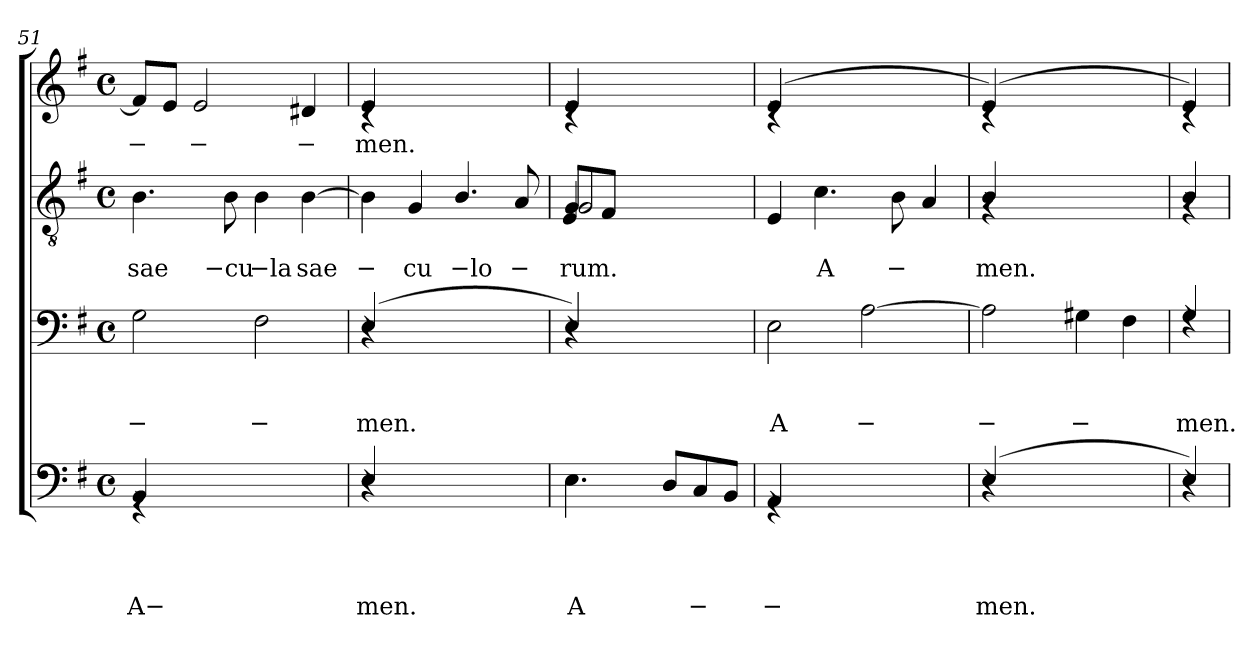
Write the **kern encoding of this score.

**kern	**text	**text	**text	**text	**kern	**text	**text	**text	**kern	**text	**text	**kern	**text
*part4	*part4	*part4	*part4	*part4	*part3	*part3	*part3	*part3	*part2	*part2	*part2	*part1	*part1
*staff4	*staff4	*staff4	*staff4	*staff4	*staff3	*staff3	*staff3	*staff3	*staff2	*staff2	*staff2	*staff1	*staff1
*clefF4	*	*	*	*	*clefF4	*	*	*	*clefGv2	*	*	*clefG2	*
*k[f#]	*	*	*	*	*k[f#]	*	*	*	*k[f#]	*	*	*k[f#]	*
*G:	*	*	*	*	*G:	*	*	*	*G:	*	*	*G:	*
*M4/4	*	*	*	*	*M4/4	*	*	*	*M4/4	*	*	*M4/4	*
*met(c)	*	*	*	*	*met(c)	*	*	*	*met(c)	*	*	*met(c)	*
=51	=51	=51	=51	=51	=51	=51	=51	=51	=51	=51	=51	=51	=51
!LO:N:head=solid	!	!	!	!LO:LY:b	!	!	!	!LO:LY:b	!	!	!LO:LY:b	!	!LO:LY:b
*^	*	*	*	*	*	*	*	*	*	*	*	*	*
4BB/	4rGG	.	.	.	A−	2G\	.	.	−	4.B\	.	sae	8f#/L]	−
.	.	.	.	.	.	.	.	.	.	.	.	.	8e/J	.
!	!	!	!	!	!	!	!	!	!	!	!	!	!	!LO:LY:b
2.ryy	2.ryy	.	.	.	.	.	.	.	.	.	.	.	2e/	−
!	!	!	!	!	!	!	!	!	!	!	!	!LO:LY:b:rj	!	!
.	.	.	.	.	.	.	.	.	.	8B\	.	−cu	.	.
!	!	!	!	!	!	!	!	!	!LO:LY:b	!	!	!LO:LY:b:rj	!	!
.	.	.	.	.	.	2F#\	.	.	−	4B\	.	−la	.	.
!	!	!	!	!	!	!	!	!	!	!	!	!LO:LY:b	!	!LO:LY:b
.	.	.	.	.	.	.	.	.	.	[>4B\	.	sae	4d#X/	−
=52	=52	=52	=52	=52	=52	=52	=52	=52	=52	=52	=52	=52	=52	=52
!LO:N:head=solid	!	!	!	!	!LO:LY:b	!LO:N:head=solid	!	!	!LO:LY:b	!	!	!LO:LY:b	!LO:N:head=solid	!LO:LY:b
*	*	*	*	*	*	*^	*	*	*	*	*	*	*^	*
4E/	4rC	.	.	.	men.	(4E/	4rC	.	.	men.	4B\]	.	−	4e/	4rc	men.
!	!	!	!	!	!	!	!	!	!	!	!	!	!LO:LY:b	!	!	!
2.ryy	2.ryy	.	.	.	.	2.ryy	2.ryy	.	.	.	4G/	.	cu	2.ryy	2.ryy	.
!	!	!	!	!	!	!	!	!	!	!	!	!	!LO:LY:b:rj	!	!	!
.	.	.	.	.	.	.	.	.	.	.	4.B/	.	−lo	.	.	.
!	!	!	!	!	!	!	!	!	!	!	!	!	!LO:LY:b	!	!	!
.	.	.	.	.	.	.	.	.	.	.	(8A/	.	−	.	.	.
*v	*v	*	*	*	*	*	*	*	*	*	*	*	*	*	*	*
!!LO:LB:g=z	!!
=53	=53	=53	=53	=53	=53	=53	=53	=53	=53	=53	=53	=53	=53	=53	=53
!	!	!	!	!LO:LY:b	!LO:N:head=solid	!	!	!	!	!	!	!LO:LY:b	!	!	!
*	*	*	*	*	*	*	*	*	*	*^	*	*	*	*	*
!	!	!	!	!	!	!	!	!	!	!	!	!	!LO:LY:b	!	!	!
*	*	*	*	*	*	*	*	*	*	*	*^	*	*	*	*	*
!	!	!	!	!	!	!	!	!	!	!	!	!	!	!LO:LY:b	!LO:N:head=solid	!	!
4.E\	.	.	.	A	4E/)	4rC	.	.	.	8G/L	2G/	4E/	.	rum.	4e/	4rc	.
.	.	.	.	.	.	.	.	.	.	8F#/J	.	.	.	.	.	.	.
.	.	.	.	.	2ryy	2ryy	.	.	.	4ryy	.	4ryy	.	.	2ryy	2ryy	.
8D/L	.	.	.	.	.	.	.	.	.	.	.	.	.	.	.	.	.
!	!	!	!	!LO:LY:b	!	!	!	!	!	!	!	!	!	!	!	!	!
8C/	.	.	.	−	.	.	.	.	.	4ryy	4ryy	4ryy	.	.	.	.	.
8BB/J	.	.	.	.	.	.	.	.	.	.	.	.	.	.	.	.	.
*	*	*	*	*	*v	*v	*	*	*	*	*	*	*	*	*	*	*
*	*	*	*	*	*	*	*	*	*v	*v	*v	*	*	*	*	*
=54	=54	=54	=54	=54	=54	=54	=54	=54	=54	=54	=54	=54	=54	=54
!LO:N:head=solid	!	!	!	!LO:LY:b	!	!	!	!LO:LY:b	!	!	!	!LO:N:head=solid	!	!
*^	*	*	*	*	*	*	*	*	*	*	*	*	*	*
4AA/	4rFF	.	.	.	−	2E\	.	.	A	4E/	.	.	(<4e/	4rc	.
!	!	!	!	!	!	!	!	!	!	!	!	!LO:LY:b	!	!	!
2.ryy	2.ryy	.	.	.	.	.	.	.	.	4.c\	.	A	2.ryy	2.ryy	.
!	!	!	!	!	!	!	!	!	!LO:LY:b	!	!	!	!	!	!
.	.	.	.	.	.	[>2A\	.	.	−	.	.	.	.	.	.
!	!	!	!	!	!	!	!	!	!	!	!	!LO:LY:b	!	!	!
.	.	.	.	.	.	.	.	.	.	8B\	.	−	.	.	.
.	.	.	.	.	.	.	.	.	.	4A/	.	.	.	.	.
=55	=55	=55	=55	=55	=55	=55	=55	=55	=55	=55	=55	=55	=55	=55	=55
!LO:N:head=solid	!	!	!	!	!LO:LY:b	!	!	!	!LO:LY:b	!LO:N:head=solid	!	!LO:LY:b	!LO:N:head=solid	!	!
*	*	*	*	*	*	*	*	*	*	*^	*	*	*	*	*
(4E/	4rC	.	.	.	men.	2A\]	.	.	−	4B/	4rG	.	men.	(<4e/)	4rc	.
2.ryy	2.ryy	.	.	.	.	.	.	.	.	2.ryy	2.ryy	.	.	2.ryy	2.ryy	.
!	!	!	!	!	!	!	!	!	!LO:LY:b	!	!	!	!	!	!	!
.	.	.	.	.	.	4G#X\	.	.	−	.	.	.	.	.	.	.
.	.	.	.	.	.	4F#\	.	.	.	.	.	.	.	.	.	.
=56	=56	=56	=56	=56	=56	=56	=56	=56	=56	=56	=56	=56	=56	=56	=56	=56
!LO:N:head=solid	!	!	!	!	!	!LO:N:head=solid	!	!	!LO:LY:b	!LO:N:head=solid	!	!	!	!LO:N:head=solid	!	!
*	*	*	*	*	*	*^	*	*	*	*	*	*	*	*	*	*
4E/)	4rC	.	.	.	.	4G/	4rE	.	.	men.	4B/	4rG	.	.	4e/)	4rc	.
*v	*v	*	*	*	*	*	*	*	*	*	*v	*v	*	*	*v	*v	*
*	*	*	*	*	*v	*v	*	*	*	*	*	*	*	*
=	=	=	=	=	=	=	=	=	=	=	=	=	=
*-	*-	*-	*-	*-	*-	*-	*-	*-	*-	*-	*-	*-	*-
